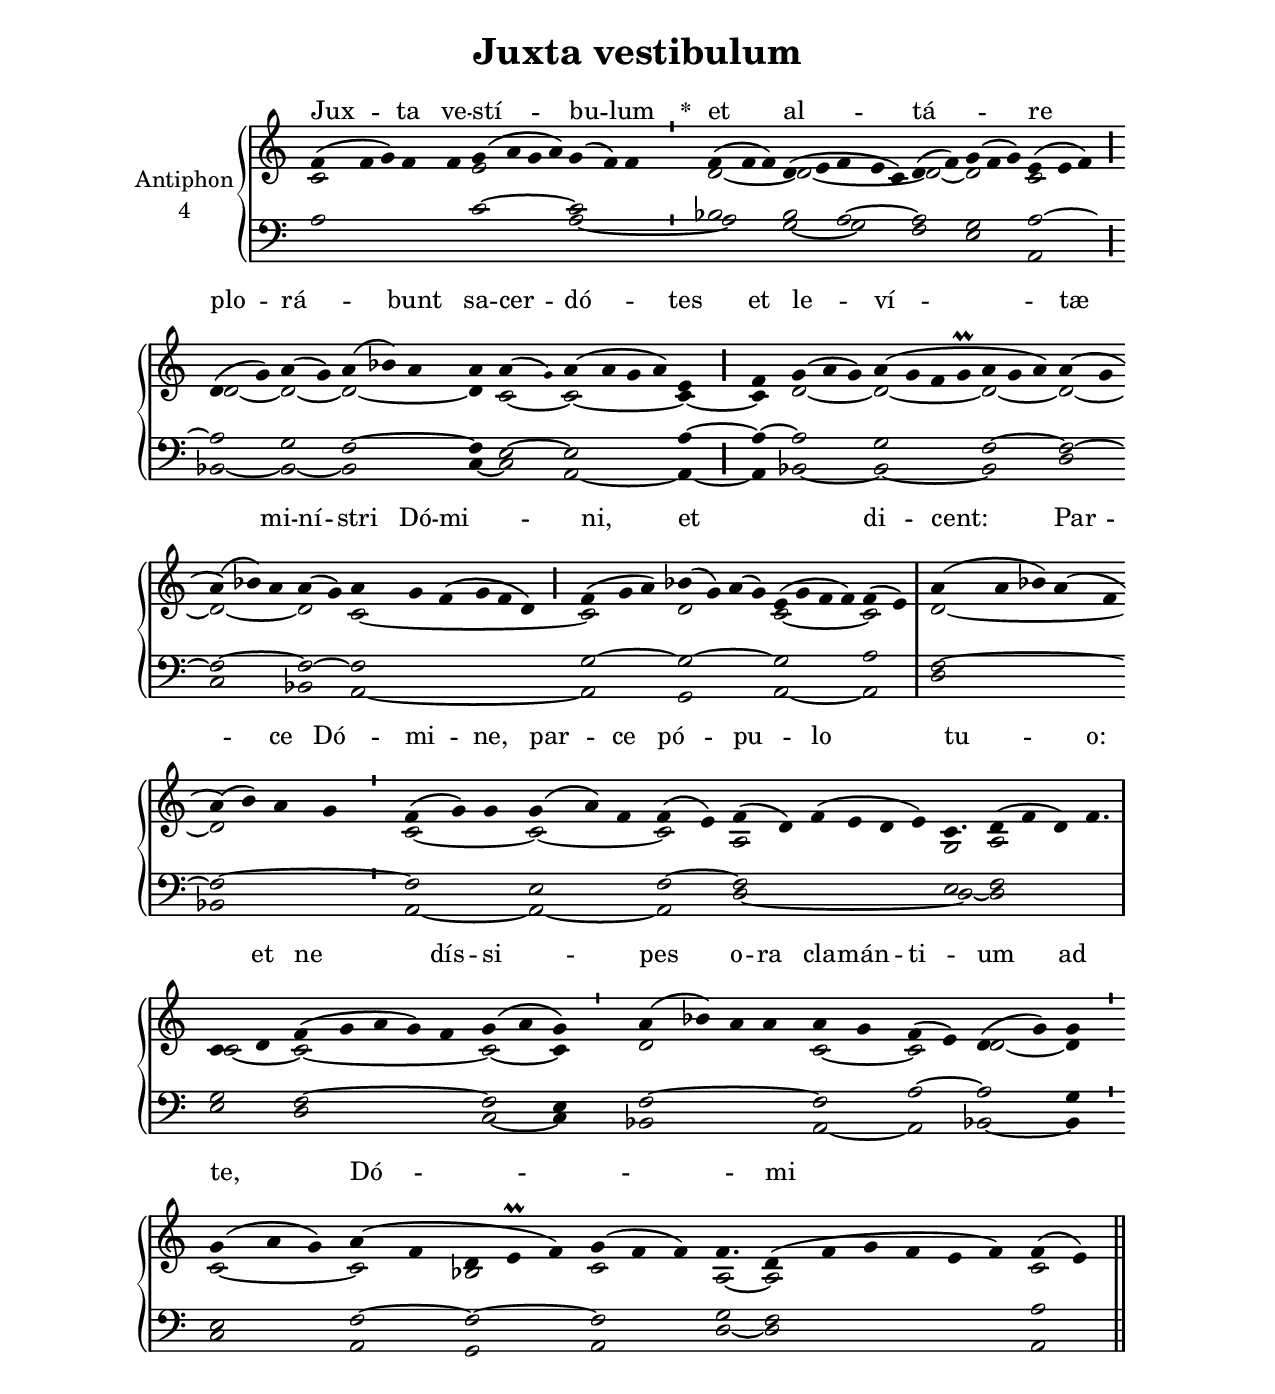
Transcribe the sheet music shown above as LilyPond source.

\version "2.18"
\include "gregorian.ly"
\include "noh2.ily"


%Page reference: page i.154
%(volume.page)

global = {
 \key e \phrygian
 \cadenzaOn 
}

\header {
  title = \markup \center-column {"Juxta vestibulum" \vspace #1 }
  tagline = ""
  composer = ""
}

\paper {
 #(include-special-characters)
  oddHeaderMarkup = \markup \fill-line {
    \line {}
    \center-column {
      \on-the-fly #first-page     " "
      \on-the-fly #not-first-page "Juxta vestibulum"
    }
    \line { \on-the-fly #print-page-number-check-first \fromproperty #'page:page-number-string }
  }
  evenHeaderMarkup = \markup \fill-line {
    \line { \on-the-fly #print-page-number-check-first \fromproperty #'page:page-number-string }
    \center-column { "Juxta vestibulum" }
    \line {}
  }
}

chantText = \lyricmode {
Jux -- ta ve -- stí -- bu -- lum 
\set stanza = " * " et al -- tá -- _ re 
plo -- rá -- _ bunt sa -- cer -- dó -- tes 
et le -- ví -- tæ mi -- ní -- stri Dó -- mi -- ni, 
et _ _ di -- cent: 
Par -- ce Dó -- mi -- ne, par -- ce pó -- pu -- lo tu -- _ o: _ 
et ne dís -- si -- pes o -- ra cla -- mán -- ti -- um ad te, Dó -- _ _ mi -- _ ne. }

chantMusic = {
\tieDown   f'4 ( f'4 g'4) f'4 f'4 g'4 ( a'4 g'4 a'4) g'4 ( f'4) f'4 \divisioMinima
 f'4 ( f'4 f'4) d'4 ( e'4 f'4 e'4 c'4) d'4 ( f'4) g'4 ( f'4 g'4) e'4 ( e'4 f'4) \divisioMaior \forceBreak

 d'4 ( g'4)  a'4 ( g'4) a'4 ( bes'4) a'4 a'4 a'4 ( \once \tweak #'font-size #-4 g' ) a'4 ( a'4 g'4 a'4) e'4 \divisioMaior
 f'4 g'4 ( a'4 g'4) a'4 ( g'4 f'4 g'\prall a'4 g'4 a'4) a'4 ( g'4 \forceBreak
)  a'4 ( bes'4) a'4 a'4 ( g'4) a'4 g'4 f'4 ( g'4 f'4 d'4) \divisioMaior
  f'4 ( g'4 a'4) bes'4 ( g'4) a'4 ( g'4) e'4 ( g'4 f'4 f'4) f'4 ( e'4) \divisioMaxima
  a'4 ( a'4 bes'4) a'4 ( f'4 \forceBreak
) a'4 ( b'4) a'4 g'4 \divisioMinima
 f'4 ( g'4) g'4 g'4 ( a'4) f'4 f'4 ( e'4) f'4 ( d'4) f'4 ( e'4 d'4 e'4) c'4. d'4 ( f'4 d'4) f'4. \divisioMaxima \forceBreak

 c'4 d'4 f'4 ( g'4 a'4 g'4) f'4 g'4 ( a'4 g'4) \divisioMinima
  a'4 ( bes'4) a'4 a'4 a'4 g'4 f'4 ( e'4) d'4 ( g'4) g'4 \divisioMinima \forceBreak

 g'4 ( a'4 g'4) a'4 ( f'4 d'4 e'\prall f'4) g'4 ( f'4 f'4) f'4. d'4 ( f'4 g'4 f'4 e'4 f'4) f'4 ( e'4) \finalis

}

altoMusic = {
c'2*5/2 e'2*4/2 r2*3/2 \divisioMinima
d'2*3/2 ~ d'2*5/2 ~ d'2 ~ d'2*3/2 c'2*3/2 \divisioMaior
d'2 ~ d'2 ~ d'2*3/2 ~ d'4 c'2 ~ c'2*4/2 ~ c'4 ~ \divisioMaior
c'4 d'2*3/2 ~ d'2*4/2 ~ d'2*3/2 ~ d'2 ~ d'2*3/2 ~ d'2 c'2*6/2 ~ c'2*3/2 d'2*4/2 c'2*4/2 ~ c'2 d'2*5/2 ~ d'2*4/2 \divisioMinima
c'2*3/2 ~ c'2*3/2 ~ c'2 a2*6/2 g2*3/4 a2*9/4 \divisioMaxima
c'2 ~ c'2*5/2 ~ c'2 ~ c'4 d'2*4/2 c'2 ~ c'2 d'2 ~ d'4 \divisioMinima
c'2*3/2 ~ c'2 bes2*3/2 c'2*3/2 a2*3/4 ~ a2*6/2 c'2 \finalis
}

tenorMusic = {
a2*5/2 c'2*4/2 ~ c'2*3/2 \divisioMinima
bes2*3/2 b2 a2*3/2 ~ a2 g2*3/2 a2*3/2 ~ \divisioMaior
a2 g2 f2*3/2 ~ f4 e2 ~ e2*4/2 a4 ~ \divisioMaior
a4 ~ a2*3/2 g2*4/2 f2*3/2 ~ f2 ~ f2*3/2 ~ f2 ~ f2*6/2 g2*3/2 ~ g2*4/2 ~ g2*4/2 a2 f2*5/2 ~ f2*4/2 ~ \divisioMinima
f2*3/2 e2*3/2 f2 ~ f2*6/2 e2*3/4 f2*9/4 \divisioMaxima
g2 f2*5/2 ~ f2 e4 f2*4/2 ~ f2 a2 ~ a2 g4 \divisioMinima
e2*3/2 f2 ~ f2*3/2 ~ f2*3/2 g2*3/4 f2*6/2 a2 \finalis
}

bassMusic = {
r2*9/2 a2*3/2 ~ \divisioMinima
a2*3/2 g2 ~ g2*3/2 f2 e2*3/2 a,2*3/2 \divisioMaior
bes,2 ~ bes,2 ~ bes,2*3/2 c4 ~ c2 a,2*4/2 ~ a,4 ~ \divisioMaior
a,4 bes,2*3/2 ~ bes,2*4/2 ~ bes,2*3/2 d2 c2*3/2 bes,2 a,2*6/2 ~ a,2*3/2 g,2*4/2 a,2*4/2 ~ a,2 d2*5/2 bes,2*4/2 \divisioMinima
a,2*3/2 ~ a,2*3/2 ~ a,2 d2*6/2 ~ d2*3/4 ~ d2*9/4 \divisioMaxima
e2 d2*5/2 c2 ~ c4 bes,2*4/2 a,2 ~ a,2 bes,2 ~ bes,4 \divisioMinima
c2*3/2 a,2 g,2*3/2 a,2*3/2 d2*3/4 ~ d2*6/2 a,2 \finalis
}

voiceLines = {
\voiceLineStyle


}

\score{
  <<
    \new GrandStaff <<
      \set GrandStaff.autoBeaming = ##f
      \set GrandStaff.instrumentName = \markup \center-column {
        "Antiphon"
        "4"
      }
      \new Staff = up <<
        \new Voice = "chant" {
          \voiceOne \global \chantMusic
        }
        \new Voice {
          \voiceTwo \global \altoMusic
        }
      >>

      \new Staff = down <<
        \clef bass
        \new Voice {
          \voiceOne \global \tenorMusic
        }
        \new Voice {
          \voiceTwo \global \bassMusic
        }
	\new Voice {
        \voiceThree \global \voiceLines
        }
      >>
    >>
    \new Lyrics \lyricsto chant {
      \chantText
    }
  >>
  \layout{
  }
  \midi{
    \tempo 4 = 125
  }
}
